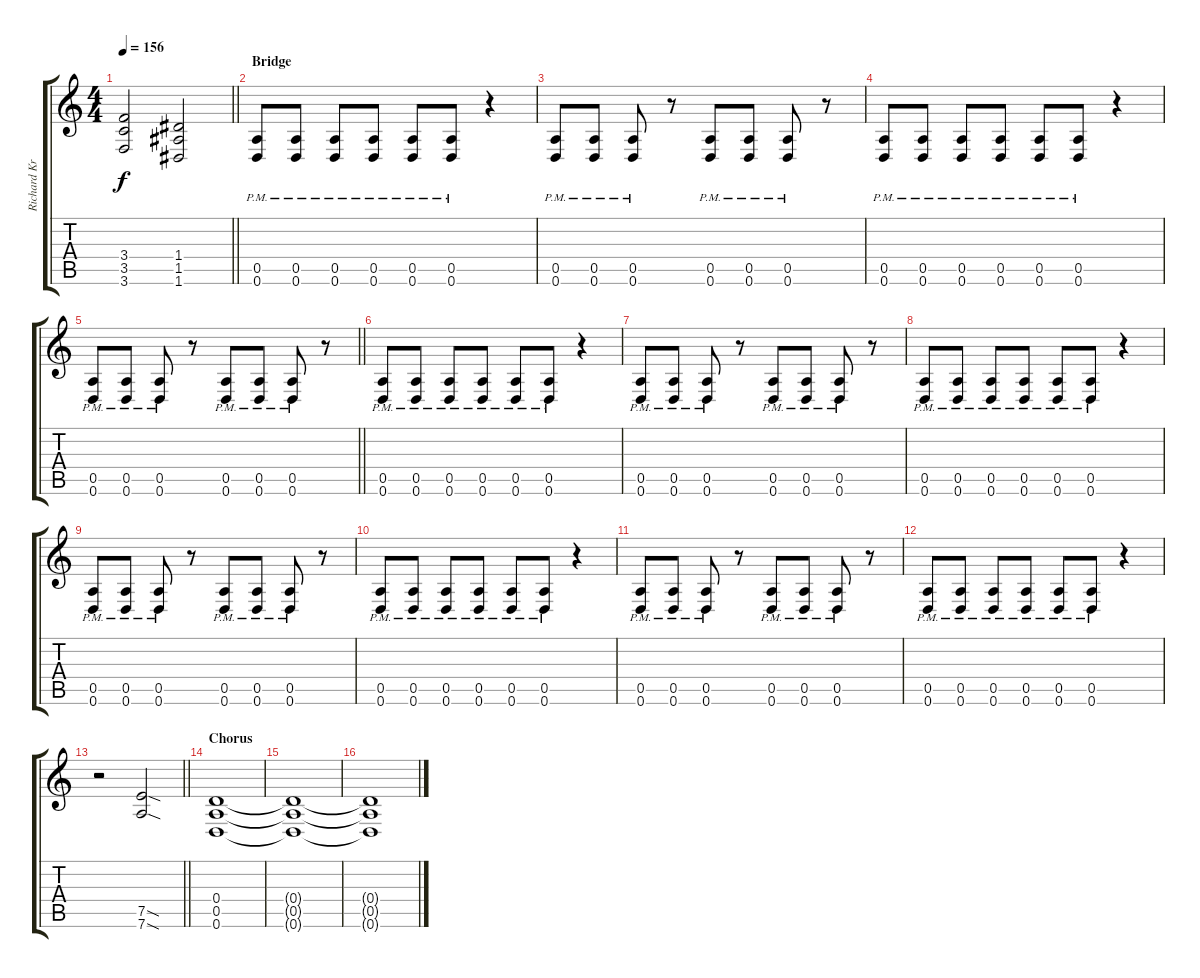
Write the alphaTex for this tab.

\track ("Richard Kruspe" "Richard Kr") {instrument distortionguitar}
\staff {score tabs}
\tuning (E4 B3 G3 D3 A2 D2) {hide}
\ts (4 4)
\tempo 156
\clef g2
\barLineRight lightlight
\ks c
(3.4 3.5 3.6).2{dy f} (1.4 1.5 1.6).2 |
\section ("" "Bridge")
(0.5{pm} 0.6{pm}).8{volume 8} (0.5{pm} 0.6{pm}).8{volume 14} (0.5{pm} 0.6{pm}).8 (0.5{pm} 0.6{pm}).8 (0.5{pm} 0.6{pm}).8 (0.5{pm} 0.6{pm}).8 r.4 |
(0.5{pm} 0.6{pm}).8 (0.5{pm} 0.6{pm}).8 (0.5{pm} 0.6{pm}).8 r.8 (0.5{pm} 0.6{pm}).8 (0.5{pm} 0.6{pm}).8 (0.5{pm} 0.6{pm}).8 r.8 |
(0.5{pm} 0.6{pm}).8 (0.5{pm} 0.6{pm}).8 (0.5{pm} 0.6{pm}).8 (0.5{pm} 0.6{pm}).8 (0.5{pm} 0.6{pm}).8 (0.5{pm} 0.6{pm}).8 r.4 |
\barLineRight lightlight
(0.5{pm} 0.6{pm}).8 (0.5{pm} 0.6{pm}).8 (0.5{pm} 0.6{pm}).8 r.8 (0.5{pm} 0.6{pm}).8 (0.5{pm} 0.6{pm}).8 (0.5{pm} 0.6{pm}).8 r.8 |
(0.5{pm} 0.6{pm}).8 (0.5{pm} 0.6{pm}).8 (0.5{pm} 0.6{pm}).8 (0.5{pm} 0.6{pm}).8 (0.5{pm} 0.6{pm}).8 (0.5{pm} 0.6{pm}).8 r.4 |
(0.5{pm} 0.6{pm}).8 (0.5{pm} 0.6{pm}).8 (0.5{pm} 0.6{pm}).8 r.8 (0.5{pm} 0.6{pm}).8 (0.5{pm} 0.6{pm}).8 (0.5{pm} 0.6{pm}).8 r.8 |
(0.5{pm} 0.6{pm}).8 (0.5{pm} 0.6{pm}).8 (0.5{pm} 0.6{pm}).8 (0.5{pm} 0.6{pm}).8 (0.5{pm} 0.6{pm}).8 (0.5{pm} 0.6{pm}).8 r.4 |
(0.5{pm} 0.6{pm}).8 (0.5{pm} 0.6{pm}).8 (0.5{pm} 0.6{pm}).8 r.8 (0.5{pm} 0.6{pm}).8 (0.5{pm} 0.6{pm}).8 (0.5{pm} 0.6{pm}).8 r.8 |
(0.5{pm} 0.6{pm}).8 (0.5{pm} 0.6{pm}).8 (0.5{pm} 0.6{pm}).8 (0.5{pm} 0.6{pm}).8 (0.5{pm} 0.6{pm}).8 (0.5{pm} 0.6{pm}).8 r.4 |
(0.5{pm} 0.6{pm}).8 (0.5{pm} 0.6{pm}).8 (0.5{pm} 0.6{pm}).8 r.8 (0.5{pm} 0.6{pm}).8 (0.5{pm} 0.6{pm}).8 (0.5{pm} 0.6{pm}).8 r.8 |
(0.5{pm} 0.6{pm}).8 (0.5{pm} 0.6{pm}).8 (0.5{pm} 0.6{pm}).8 (0.5{pm} 0.6{pm}).8 (0.5{pm} 0.6{pm}).8 (0.5{pm} 0.6{pm}).8 r.4 |
\barLineRight lightlight
r.2 (7.5{sod} 7.6{sod}).2 |
\section ("" "Chorus")
(0.4 0.5 0.6).1 |
(0.4{t} 0.5{t} 0.6{t}).1 |
(0.4{t} 0.5{t} 0.6{t}).1
